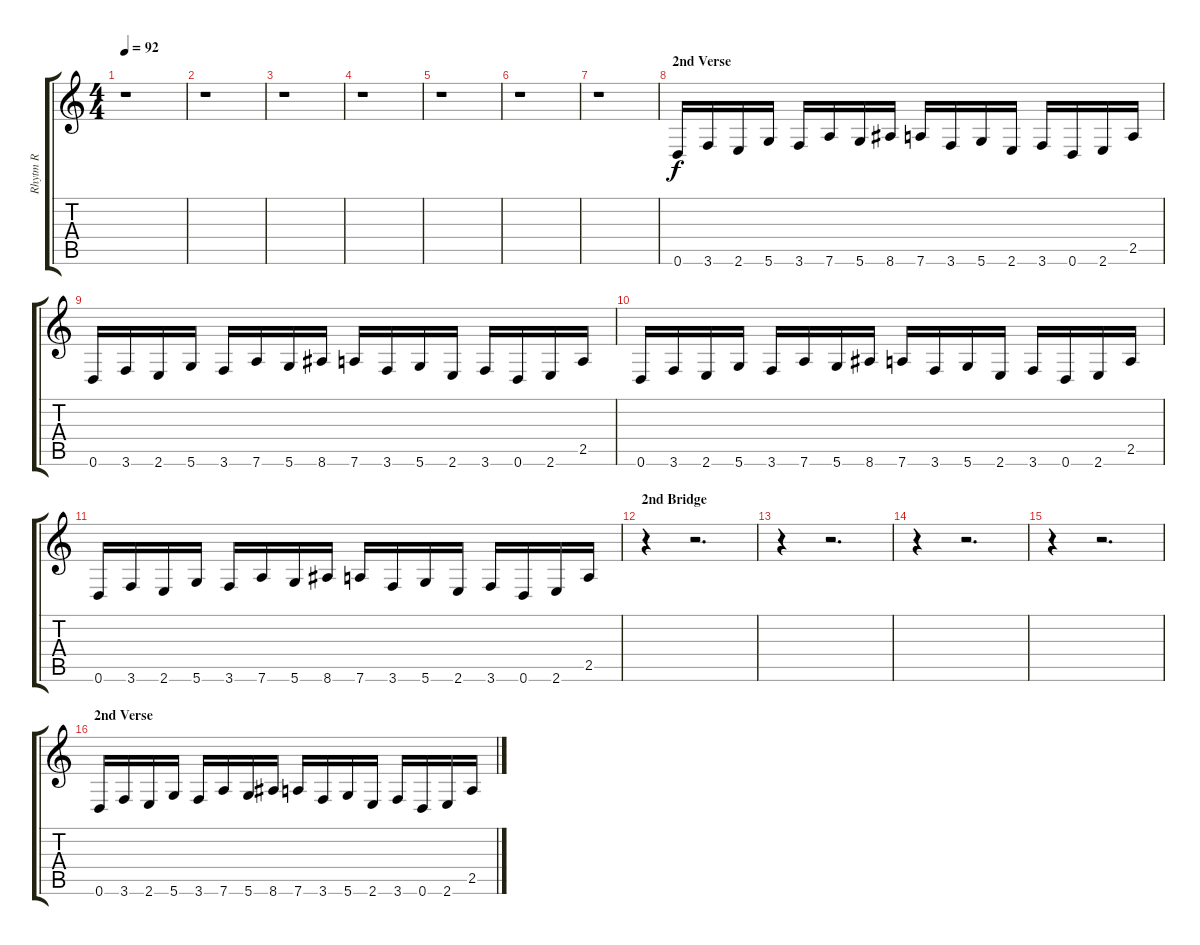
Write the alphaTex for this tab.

\track ("Rhytm R" "Rhytm R") {instrument overdrivenguitar}
\staff {score tabs}
\tuning (D4 A3 F3 C3 G2 D2) {hide}
\ts (4 4)
\tempo 92
\clef g2
\ks c
r.1{dy f} |
r.1 |
r.1 |
r.1 |
r.1 |
r.1 |
r.1 |
\section ("" "2nd Verse")
0.6.16 3.6.16 2.6.16 5.6.16 3.6.16 7.6.16 5.6.16 8.6.16 7.6.16 3.6.16 5.6.16 2.6.16 3.6.16 0.6.16 2.6.16 2.5.16 |
0.6.16 3.6.16 2.6.16 5.6.16 3.6.16 7.6.16 5.6.16 8.6.16 7.6.16 3.6.16 5.6.16 2.6.16 3.6.16 0.6.16 2.6.16 2.5.16 |
0.6.16 3.6.16 2.6.16 5.6.16 3.6.16 7.6.16 5.6.16 8.6.16 7.6.16 3.6.16 5.6.16 2.6.16 3.6.16 0.6.16 2.6.16 2.5.16 |
0.6.16 3.6.16 2.6.16 5.6.16 3.6.16 7.6.16 5.6.16 8.6.16 7.6.16 3.6.16 5.6.16 2.6.16 3.6.16 0.6.16 2.6.16 2.5.16 |
\section ("" "2nd Bridge")
r.4 r.2{d} |
r.4 r.2{d} |
r.4 r.2{d} |
r.4 r.2{d} |
\section ("" "2nd Verse")
0.6.16 3.6.16 2.6.16 5.6.16 3.6.16 7.6.16 5.6.16 8.6.16 7.6.16 3.6.16 5.6.16 2.6.16 3.6.16 0.6.16 2.6.16 2.5.16
